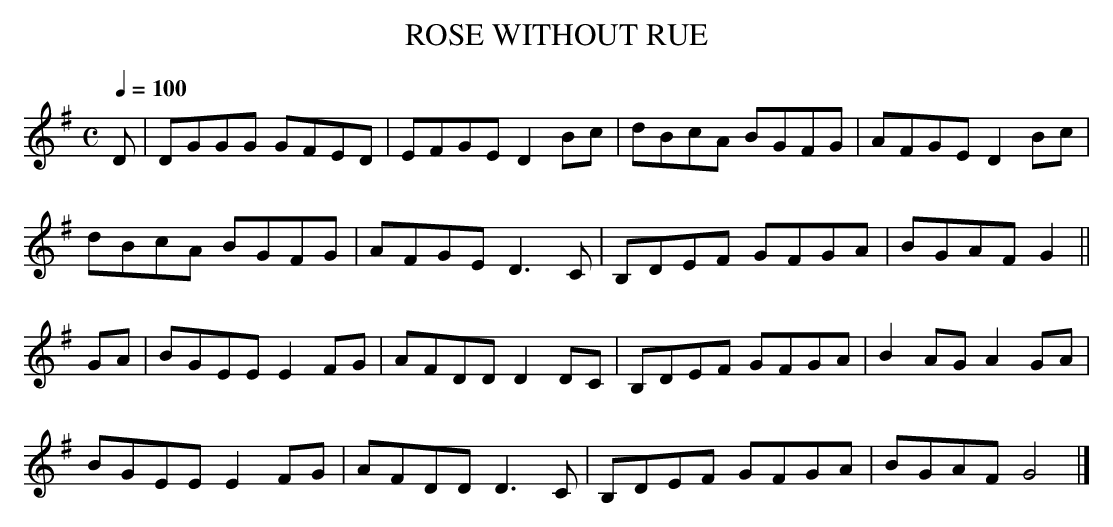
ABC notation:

X:1
T:ROSE WITHOUT RUE
Q:1/4=100
M:C
L:1/8
K:G
D|DGGG GFED|EFGE D2Bc|dBcA BGFG|AFGE D2Bc|
dBcA BGFG|AFGE D3C|B,DEF GFGA|BGAF G2||
GA|BGEE E2FG|AFDD D2DC|B,DEF GFGA|B2AG A2GA|
BGEE E2FG|AFDD D3C|B,DEF GFGA|BGAF G4|]
